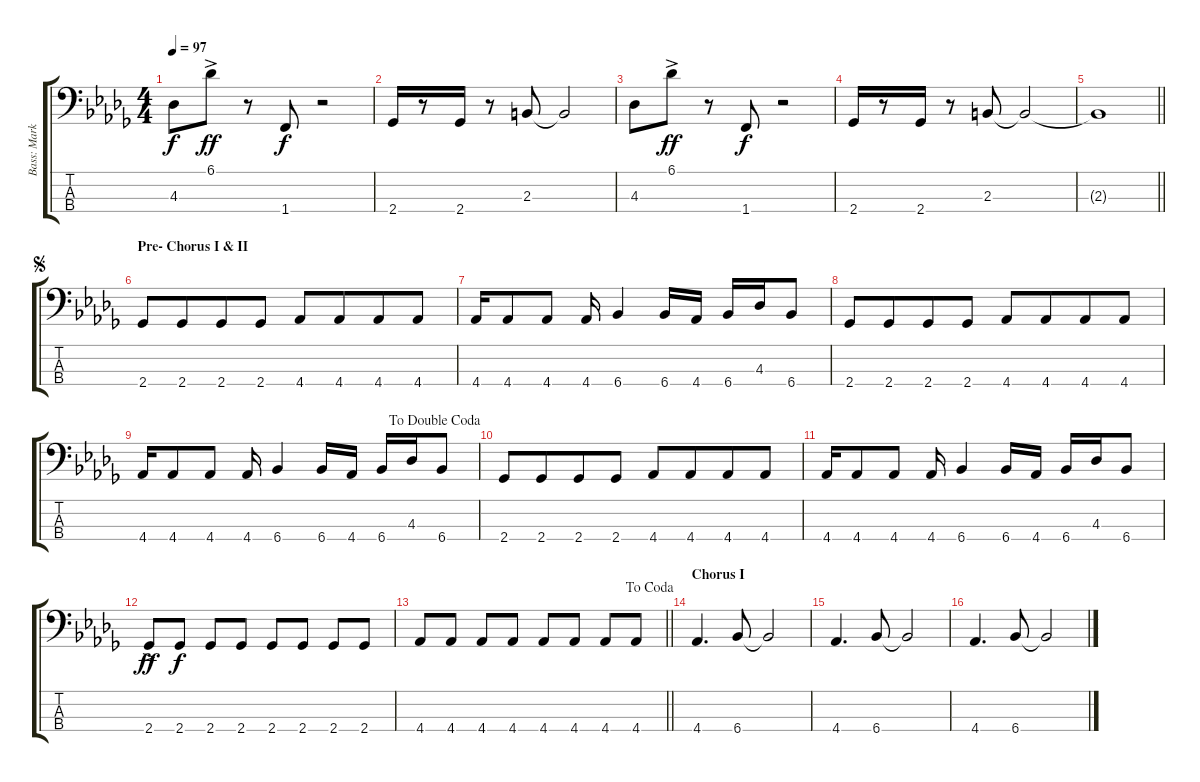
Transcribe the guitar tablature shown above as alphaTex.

\track ("Bass: Mark" "Bass: Mark") {instrument electricbassfinger}
\staff {score tabs}
\tuning (G2 D2 A1 E1) {hide}
\ts (4 4)
\tempo 97
\clef f4
\ks db
4.3.8{dy f} 6.1{ac}.8{dy ff} r.8 1.4.8{dy f} r.2 |
2.4.16 r.8 2.4.16 r.8 2.3.8 2.3{t}.2 |
4.3.8 6.1{ac}.8{dy ff} r.8 1.4.8{dy f} r.2 |
2.4.16 r.8 2.4.16 r.8 2.3.8 2.3{t}.2 |
\barLineRight lightlight
2.3{t}.1 |
\section ("" "Pre- Chorus I & II")
\jump segno
2.4.8 2.4.8{beam merge} 2.4.8 2.4.8{beam split} 4.4.8 4.4.8{beam merge} 4.4.8 4.4.8 |
4.4.16 4.4.8 4.4.8 4.4.16 6.4.4 6.4.16 4.4.16 6.4.16 4.3.16 6.4.8 |
2.4.8 2.4.8{beam merge} 2.4.8 2.4.8{beam split} 4.4.8 4.4.8{beam merge} 4.4.8 4.4.8 |
\jump dadoublecoda
4.4.16 4.4.8 4.4.8 4.4.16 6.4.4 6.4.16 4.4.16 6.4.16 4.3.16 6.4.8 |
2.4.8 2.4.8{beam merge} 2.4.8 2.4.8{beam split} 4.4.8 4.4.8{beam merge} 4.4.8 4.4.8 |
4.4.16 4.4.8 4.4.8 4.4.16 6.4.4 6.4.16 4.4.16 6.4.16 4.3.16 6.4.8 |
2.4{ac}.8{dy ff} 2.4.8{dy f} 2.4.8 2.4.8 2.4.8 2.4.8 2.4.8 2.4.8 |
\jump dacoda
\barLineRight lightlight
4.4.8 4.4.8 4.4.8 4.4.8 4.4.8 4.4.8 4.4.8 4.4.8 |
\section ("" "Chorus I")
4.4.4{d} 6.4.8 6.4{t}.2 |
4.4.4{d} 6.4.8 6.4{t}.2 |
4.4.4{d} 6.4.8 6.4{t}.2
